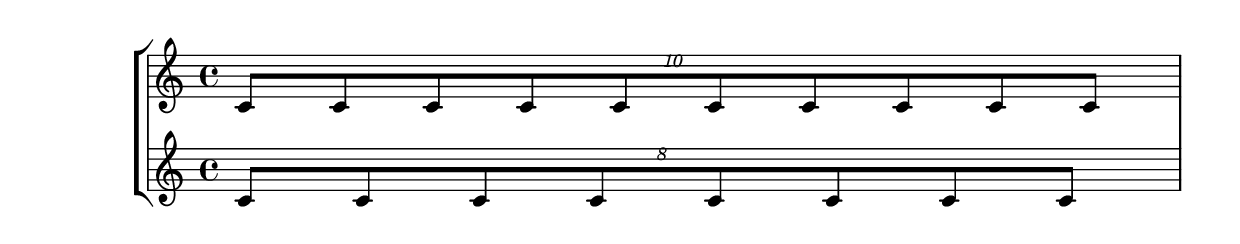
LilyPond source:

\version "2.19.21"

 \header{

  texidoc = "Concurrent tuplets should be equidistant on all staves."
}

\paper {ragged-right = ##f }

\relative { 
  \context StaffGroup << 
    \new Staff  \context Voice { 
      \tuplet 10/8 {  c'8[ c c c c c c c c c] }
    }
    \new Staff  \context Voice { 
      \tuplet 8/8 {  c8[ c c c c c c c] }
    }
  >>
}



